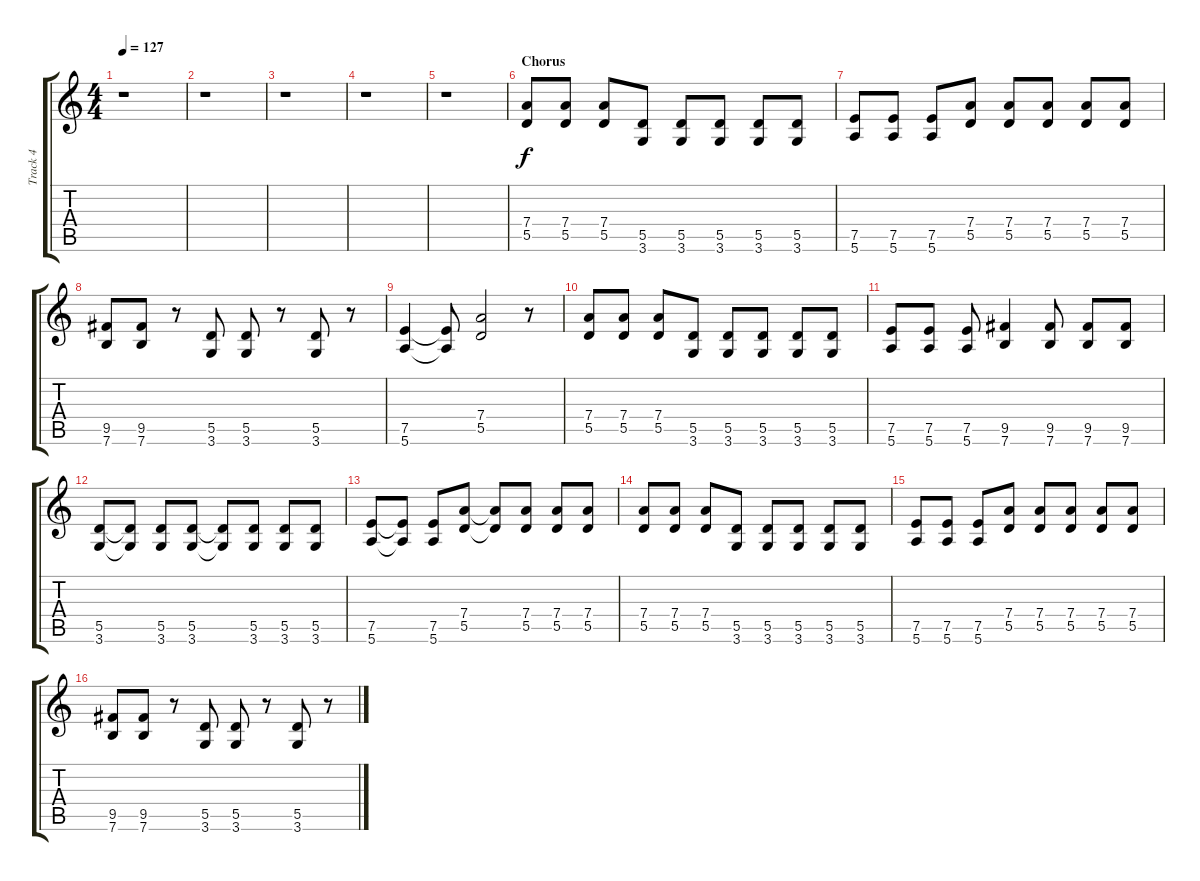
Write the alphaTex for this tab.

\track ("Track 4" "Track 4") {instrument distortionguitar}
\staff {score tabs}
\tuning (E4 B3 G3 D3 A2 E2) {hide}
\ts (4 4)
\tempo 127
\clef g2
\ks c
r.1{dy f} |
r.1 |
r.1 |
r.1 |
r.1 |
\section ("" "Chorus")
(7.4 5.5).8 (7.4 5.5).8 (7.4 5.5).8 (5.5 3.6).8 (5.5 3.6).8 (5.5 3.6).8 (5.5 3.6).8 (5.5 3.6).8 |
(7.5 5.6).8 (7.5 5.6).8 (7.5 5.6).8 (7.4 5.5).8 (7.4 5.5).8 (7.4 5.5).8 (7.4 5.5).8 (7.4 5.5).8 |
(9.5 7.6).8 (9.5 7.6).8 r.8 (5.5 3.6).8 (5.5 3.6).8 r.8 (5.5 3.6).8 r.8 |
(7.5 5.6).4 (7.5{t} 5.6{t}).8 (7.4 5.5).2 r.8 |
(7.4 5.5).8 (7.4 5.5).8 (7.4 5.5).8 (5.5 3.6).8 (5.5 3.6).8 (5.5 3.6).8 (5.5 3.6).8 (5.5 3.6).8 |
(7.5 5.6).8 (7.5 5.6).8 (7.5 5.6).8 (9.5 7.6).4 (9.5 7.6).8 (9.5 7.6).8 (9.5 7.6).8 |
(5.5 3.6).8 (5.5{t} 3.6{t}).8 (5.5 3.6).8 (5.5 3.6).8 (5.5{t} 3.6{t}).8 (5.5 3.6).8 (5.5 3.6).8 (5.5 3.6).8 |
(7.5 5.6).8 (7.5{t} 5.6{t}).8 (7.5 5.6).8 (7.4 5.5).8 (7.4{t} 5.5{t}).8 (7.4 5.5).8 (7.4 5.5).8 (7.4 5.5).8 |
(7.4 5.5).8 (7.4 5.5).8 (7.4 5.5).8 (5.5 3.6).8 (5.5 3.6).8 (5.5 3.6).8 (5.5 3.6).8 (5.5 3.6).8 |
(7.5 5.6).8 (7.5 5.6).8 (7.5 5.6).8 (7.4 5.5).8 (7.4 5.5).8 (7.4 5.5).8 (7.4 5.5).8 (7.4 5.5).8 |
(9.5 7.6).8 (9.5 7.6).8 r.8 (5.5 3.6).8 (5.5 3.6).8 r.8 (5.5 3.6).8 r.8
